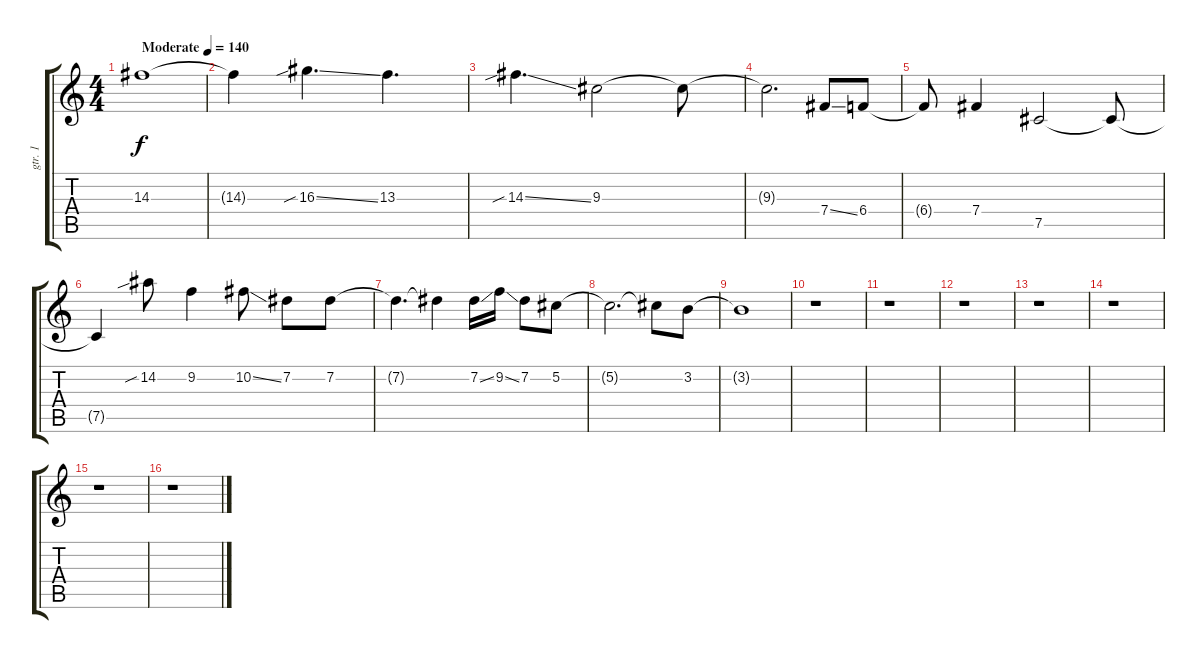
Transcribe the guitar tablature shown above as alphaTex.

\track ("gtr. 1" "gtr. 1") {instrument distortionguitar}
\staff {score tabs}
\tuning (Db4 Ab3 E3 B2 Gb2 B1) {hide}
\ts (4 4)
\tempo (140 "Moderate")
\clef g2
\ks c
14.3.1{dy f instrument distortionguitar} |
14.3{t}.4 16.3{sib ss}.4{d} 13.3.4{d} |
14.3{sib ss}.4{d} 9.3.2 9.3{t}.8 |
9.3{t}.2{d} 7.4{ss}.8 6.4.8 |
6.4{t}.8 7.4.4 7.5.2 7.5{t}.8 |
7.5{t}.4 14.2{sib}.8 9.2.4 10.2{ss}.8 7.2.8 7.2.8 |
7.2{t}.4{d} 7.2{t}.4 7.2{ss}.16 9.2{ss}.16 7.2.8 5.2.8 |
5.2{t}.2{d} 5.2{t}.8 3.2.8 |
3.2{t}.1 |
r.1 |
r.1 |
r.1 |
r.1 |
r.1 |
r.1 |
r.1
